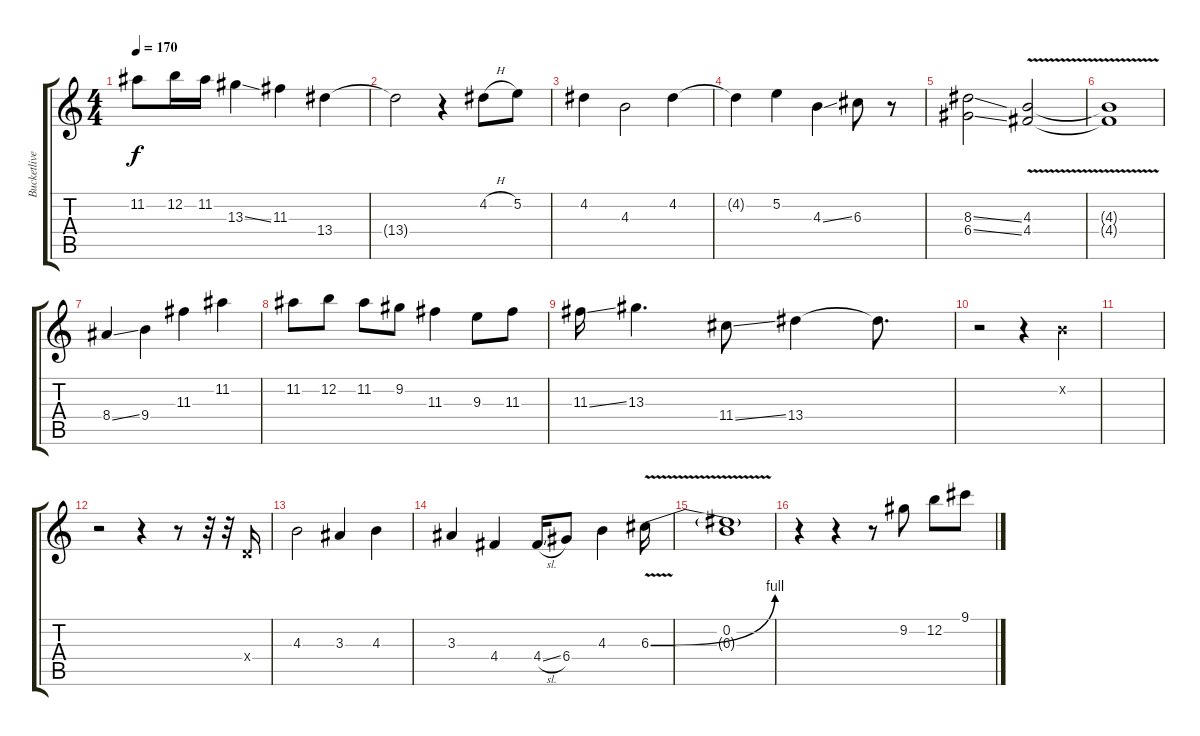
\track ("Bucketlive layer" "Bucketlive") {instrument electricguitarjazz}
\staff {score tabs}
\tuning (E4 B3 G3 D3 A2 E2) {hide}
\ts (4 4)
\tempo 170
\clef g2
\ks c
11.2.8{dy f} 12.2.16 11.2.16 13.3{ss}.4 11.3.4 13.4.4 |
13.4{t}.2 r.4 4.2{h}.8 5.2.8 |
4.2.4 4.3.2 4.2.4 |
4.2{t}.4 5.2.4 4.3{ss}.4 6.3.8 r.8 |
(8.3{ss} 6.4{ss}).2 (4.3 4.4{v}).2 |
(4.3{t} 4.4{t}).1 |
8.4{ss}.4 9.4.4 11.3.4 11.2.4 |
11.2.8 12.2.8 11.2.8 9.2.8 11.3.4 9.3.8 11.3.8 |
11.3{ss}.16 13.3.4{d} 11.4{ss}.8 13.4.4 13.4{t}.8{d} |
r.2 r.4 0.2{x}.4 |
|
r.2 r.4 r.8 r.32 r.32 0.4{x}.16 |
4.3.2 3.3.4 4.3.4 |
3.3.4 4.4.4 4.4{sl}.16 6.4.8 4.3.4 6.3{be (bend 0 0 60 4) v}.16 |
(0.2 6.3{t}).1 |
r.4 r.4 r.8 9.2.8 12.2.8 9.1.8
